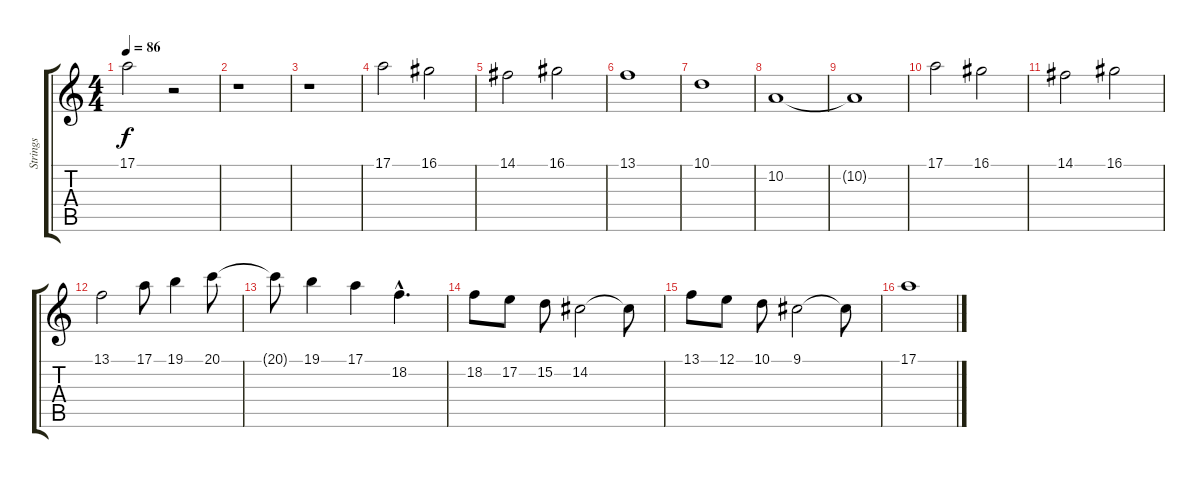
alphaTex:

\track ("Strings" "Strings") {instrument stringensemble1}
\staff {score tabs}
\tuning (E4 B3 G3 D3 A2 E2) {hide}
\ts (4 4)
\tempo 86
\clef g2
\ks c
17.1{t}.2{dy f} r.2 |
r.1 |
r.1 |
17.1.2{volume 8} 16.1.2 |
14.1.2 16.1.2 |
13.1.1 |
10.1.1 |
10.2.1 |
10.2{t}.1 |
17.1.2 16.1.2 |
14.1.2 16.1.2 |
13.1.2 17.1.8 19.1.4 20.1.8 |
20.1{t}.8 19.1.4 17.1.4 18.2{hac}.4{d} |
18.2.8 17.2.8 15.2.8 14.2.2 14.2{t}.8 |
13.1.8 12.1.8 10.1.8 9.1.2 9.1{t}.8 |
17.1.1
